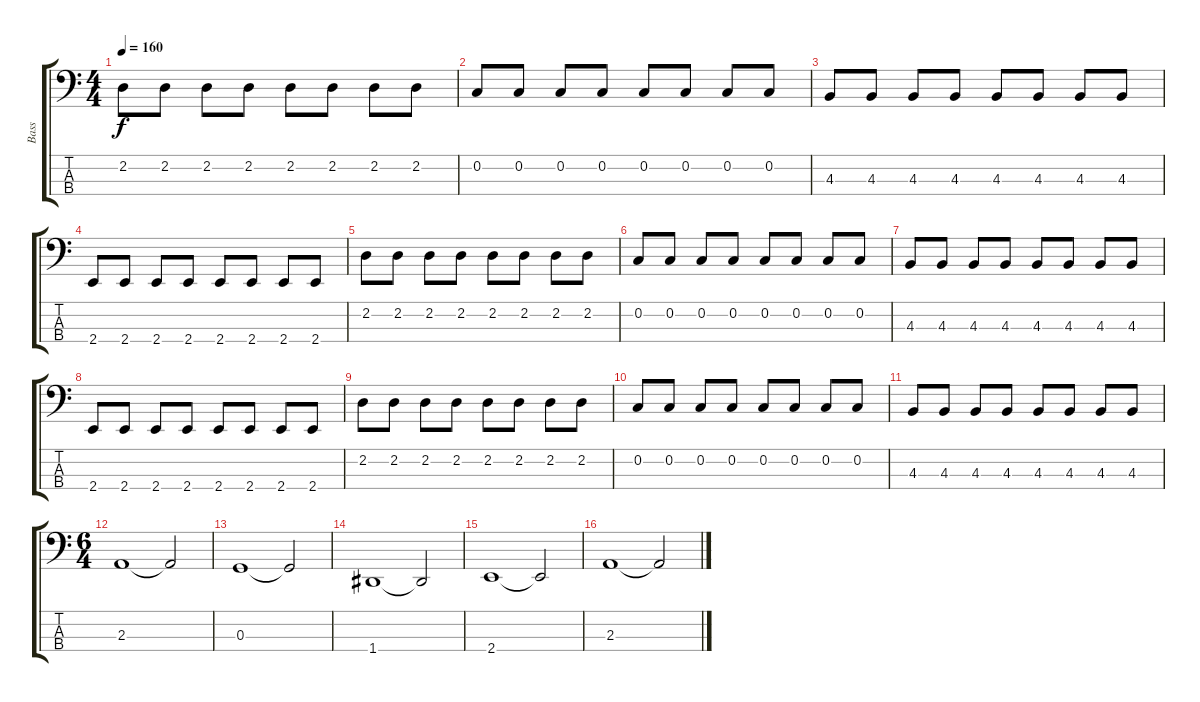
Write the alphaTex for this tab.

\track ("Bass" "Bass") {instrument electricbassfinger}
\staff {score tabs}
\tuning (F2 C2 G1 D1) {hide}
\ts (4 4)
\tempo 160
\clef f4
\ks c
2.2.8{dy f} 2.2.8 2.2.8 2.2.8 2.2.8 2.2.8 2.2.8 2.2.8 |
0.2.8 0.2.8 0.2.8 0.2.8 0.2.8 0.2.8 0.2.8 0.2.8 |
4.3.8 4.3.8 4.3.8 4.3.8 4.3.8 4.3.8 4.3.8 4.3.8 |
2.4.8 2.4.8 2.4.8 2.4.8 2.4.8 2.4.8 2.4.8 2.4.8 |
2.2.8 2.2.8 2.2.8 2.2.8 2.2.8 2.2.8 2.2.8 2.2.8 |
0.2.8 0.2.8 0.2.8 0.2.8 0.2.8 0.2.8 0.2.8 0.2.8 |
4.3.8 4.3.8 4.3.8 4.3.8 4.3.8 4.3.8 4.3.8 4.3.8 |
2.4.8 2.4.8 2.4.8 2.4.8 2.4.8 2.4.8 2.4.8 2.4.8 |
2.2.8 2.2.8 2.2.8 2.2.8 2.2.8 2.2.8 2.2.8 2.2.8 |
0.2.8 0.2.8 0.2.8 0.2.8 0.2.8 0.2.8 0.2.8 0.2.8 |
4.3.8 4.3.8 4.3.8 4.3.8 4.3.8 4.3.8 4.3.8 4.3.8 |
\ts (6 4)
2.3.1 2.3{t}.2 |
0.3.1 0.3{t}.2 |
1.4.1 1.4{t}.2 |
2.4.1 2.4{t}.2 |
2.3.1 2.3{t}.2
